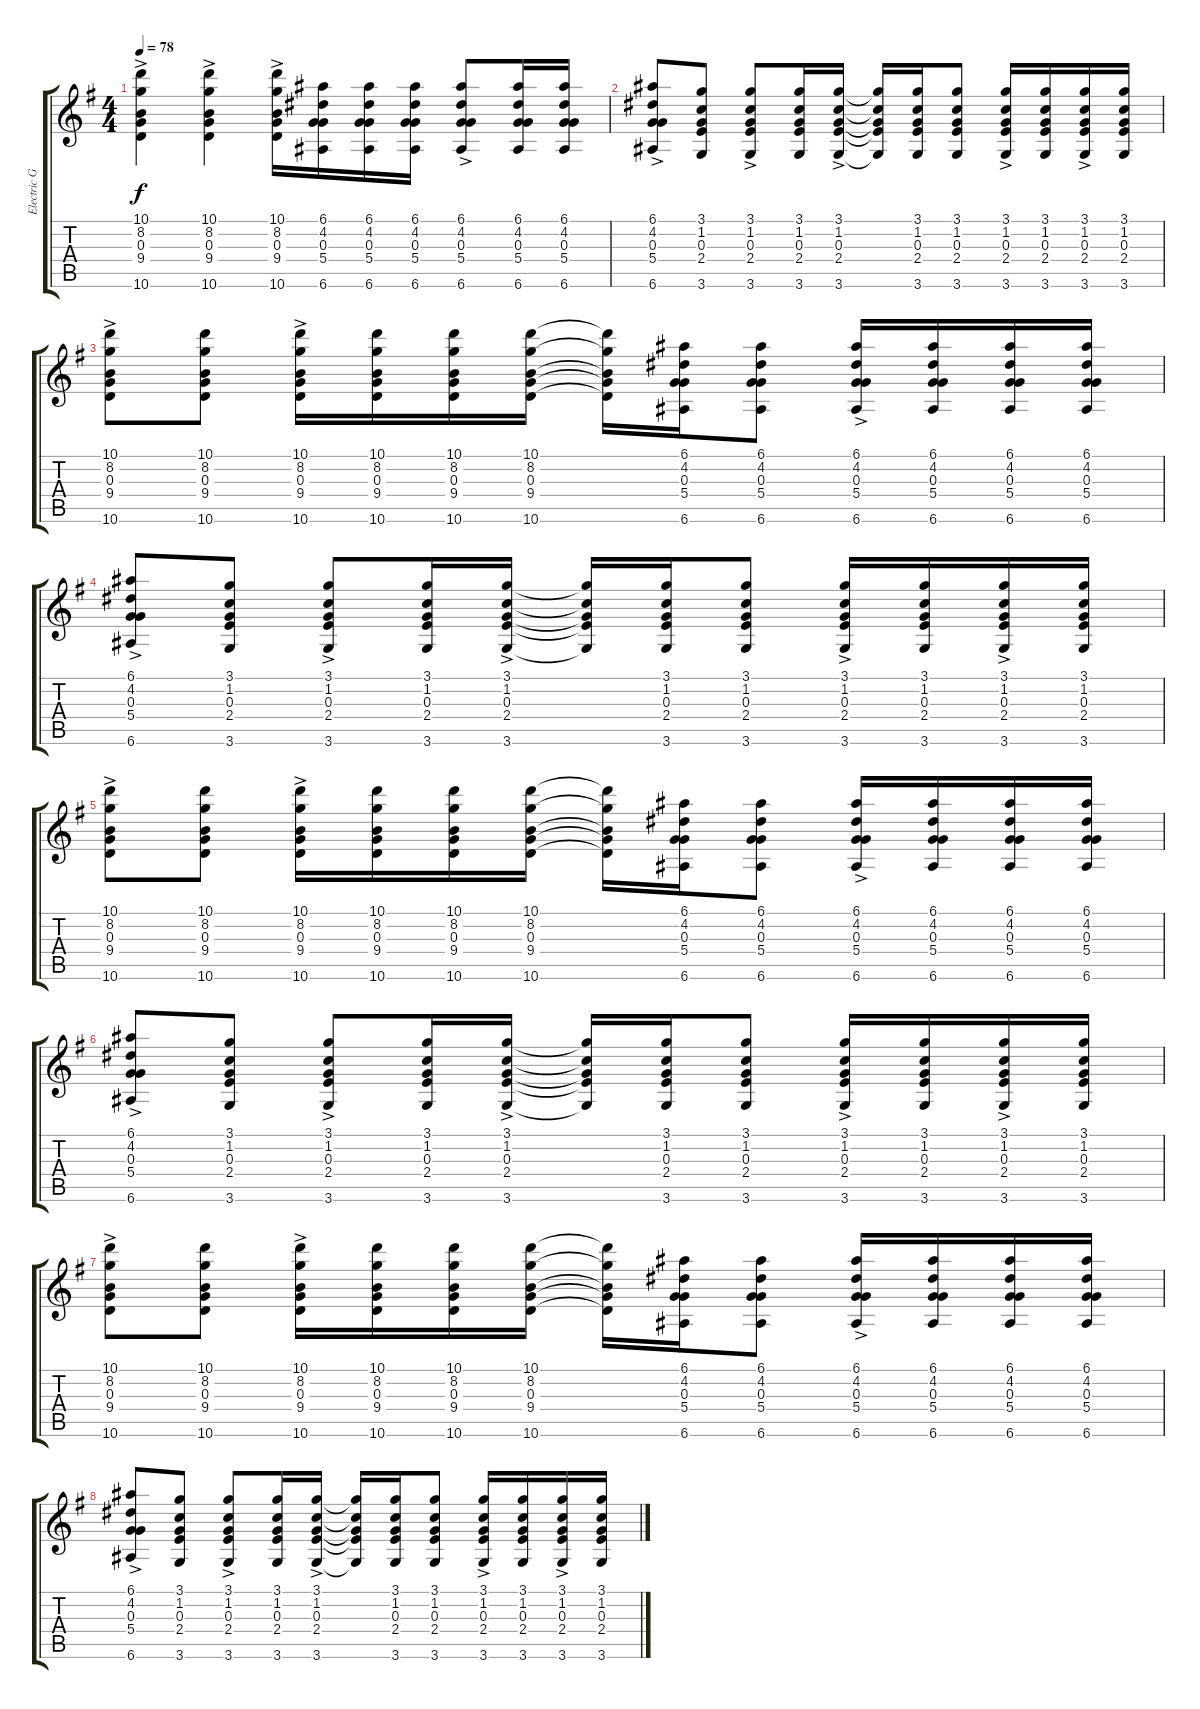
\track ("Electric Guitar - Rhythm" "Electric G") {instrument overdrivenguitar}
\staff {score tabs}
\tuning (E4 B3 G3 D3 A2 E2) {hide}
\ts (4 4)
\tempo 78
\clef g2
\ks g
(10.1{ac} 8.2{ac} 0.3{ac} 9.4{ac} 10.6{ac}).4{dy f} (10.1{ac} 8.2{ac} 0.3{ac} 9.4{ac} 10.6{ac}).4 (10.1{ac} 8.2{ac} 0.3{ac} 9.4{ac} 10.6{ac}).16 (6.1 4.2 0.3 5.4 6.6).16 (6.1 4.2 0.3 5.4 6.6).16 (6.1 4.2 0.3 5.4 6.6).16 (6.1{ac} 4.2{ac} 0.3{ac} 5.4{ac} 6.6{ac}).8 (6.1 4.2 0.3 5.4 6.6).16 (6.1 4.2 0.3 5.4 6.6).16 |
(6.1{ac} 4.2{ac} 0.3{ac} 5.4{ac} 6.6{ac}).8 (3.1 1.2 0.3 2.4 3.6).8 (3.1{ac} 1.2{ac} 0.3{ac} 2.4{ac} 3.6{ac}).8 (3.1 1.2 0.3 2.4 3.6).16 (3.1{ac} 1.2{ac} 0.3{ac} 2.4{ac} 3.6{ac}).16 (3.1{t} 1.2{t} 0.3{t} 2.4{t} 3.6{t}).16 (3.1 1.2 0.3 2.4 3.6).16 (3.1 1.2 0.3 2.4 3.6).8 (3.1{ac} 1.2{ac} 0.3{ac} 2.4{ac} 3.6{ac}).16 (3.1 1.2 0.3 2.4 3.6).16 (3.1{ac} 1.2{ac} 0.3{ac} 2.4{ac} 3.6{ac}).16 (3.1 1.2 0.3 2.4 3.6).16 |
(10.1{ac} 8.2{ac} 0.3{ac} 9.4{ac} 10.6{ac}).8 (10.1 8.2 0.3 9.4 10.6).8 (10.1{ac} 8.2{ac} 0.3{ac} 9.4{ac} 10.6{ac}).16 (10.1 8.2 0.3 9.4 10.6).16 (10.1 8.2 0.3 9.4 10.6).16 (10.1 8.2 0.3 9.4 10.6).16 (10.1{t} 8.2{t} 0.3{t} 9.4{t} 10.6{t}).16 (6.1 4.2 0.3 5.4 6.6).16 (6.1 4.2 0.3 5.4 6.6).8 (6.1{ac} 4.2{ac} 0.3{ac} 5.4{ac} 6.6{ac}).16 (6.1 4.2 0.3 5.4 6.6).16 (6.1 4.2 0.3 5.4 6.6).16 (6.1 4.2 0.3 5.4 6.6).16 |
(6.1{ac} 4.2{ac} 0.3{ac} 5.4{ac} 6.6{ac}).8 (3.1 1.2 0.3 2.4 3.6).8 (3.1{ac} 1.2{ac} 0.3{ac} 2.4{ac} 3.6{ac}).8 (3.1 1.2 0.3 2.4 3.6).16 (3.1{ac} 1.2{ac} 0.3{ac} 2.4{ac} 3.6{ac}).16 (3.1{t} 1.2{t} 0.3{t} 2.4{t} 3.6{t}).16 (3.1 1.2 0.3 2.4 3.6).16 (3.1 1.2 0.3 2.4 3.6).8 (3.1{ac} 1.2{ac} 0.3{ac} 2.4{ac} 3.6{ac}).16 (3.1 1.2 0.3 2.4 3.6).16 (3.1{ac} 1.2{ac} 0.3{ac} 2.4{ac} 3.6{ac}).16 (3.1 1.2 0.3 2.4 3.6).16 |
(10.1{ac} 8.2{ac} 0.3{ac} 9.4{ac} 10.6{ac}).8 (10.1 8.2 0.3 9.4 10.6).8 (10.1{ac} 8.2{ac} 0.3{ac} 9.4{ac} 10.6{ac}).16 (10.1 8.2 0.3 9.4 10.6).16 (10.1 8.2 0.3 9.4 10.6).16 (10.1 8.2 0.3 9.4 10.6).16 (10.1{t} 8.2{t} 0.3{t} 9.4{t} 10.6{t}).16 (6.1 4.2 0.3 5.4 6.6).16 (6.1 4.2 0.3 5.4 6.6).8 (6.1{ac} 4.2{ac} 0.3{ac} 5.4{ac} 6.6{ac}).16 (6.1 4.2 0.3 5.4 6.6).16 (6.1 4.2 0.3 5.4 6.6).16 (6.1 4.2 0.3 5.4 6.6).16 |
(6.1{ac} 4.2{ac} 0.3{ac} 5.4{ac} 6.6{ac}).8 (3.1 1.2 0.3 2.4 3.6).8 (3.1{ac} 1.2{ac} 0.3{ac} 2.4{ac} 3.6{ac}).8 (3.1 1.2 0.3 2.4 3.6).16 (3.1{ac} 1.2{ac} 0.3{ac} 2.4{ac} 3.6{ac}).16 (3.1{t} 1.2{t} 0.3{t} 2.4{t} 3.6{t}).16 (3.1 1.2 0.3 2.4 3.6).16 (3.1 1.2 0.3 2.4 3.6).8 (3.1{ac} 1.2{ac} 0.3{ac} 2.4{ac} 3.6{ac}).16 (3.1 1.2 0.3 2.4 3.6).16 (3.1{ac} 1.2{ac} 0.3{ac} 2.4{ac} 3.6{ac}).16 (3.1 1.2 0.3 2.4 3.6).16 |
(10.1{ac} 8.2{ac} 0.3{ac} 9.4{ac} 10.6{ac}).8 (10.1 8.2 0.3 9.4 10.6).8 (10.1{ac} 8.2{ac} 0.3{ac} 9.4{ac} 10.6{ac}).16 (10.1 8.2 0.3 9.4 10.6).16 (10.1 8.2 0.3 9.4 10.6).16 (10.1 8.2 0.3 9.4 10.6).16 (10.1{t} 8.2{t} 0.3{t} 9.4{t} 10.6{t}).16 (6.1 4.2 0.3 5.4 6.6).16 (6.1 4.2 0.3 5.4 6.6).8 (6.1{ac} 4.2{ac} 0.3{ac} 5.4{ac} 6.6{ac}).16 (6.1 4.2 0.3 5.4 6.6).16 (6.1 4.2 0.3 5.4 6.6).16 (6.1 4.2 0.3 5.4 6.6).16 |
(6.1{ac} 4.2{ac} 0.3{ac} 5.4{ac} 6.6{ac}).8 (3.1 1.2 0.3 2.4 3.6).8 (3.1{ac} 1.2{ac} 0.3{ac} 2.4{ac} 3.6{ac}).8 (3.1 1.2 0.3 2.4 3.6).16 (3.1{ac} 1.2{ac} 0.3{ac} 2.4{ac} 3.6{ac}).16 (3.1{t} 1.2{t} 0.3{t} 2.4{t} 3.6{t}).16 (3.1 1.2 0.3 2.4 3.6).16 (3.1 1.2 0.3 2.4 3.6).8 (3.1{ac} 1.2{ac} 0.3{ac} 2.4{ac} 3.6{ac}).16 (3.1 1.2 0.3 2.4 3.6).16 (3.1{ac} 1.2{ac} 0.3{ac} 2.4{ac} 3.6{ac}).16 (3.1 1.2 0.3 2.4 3.6).16
